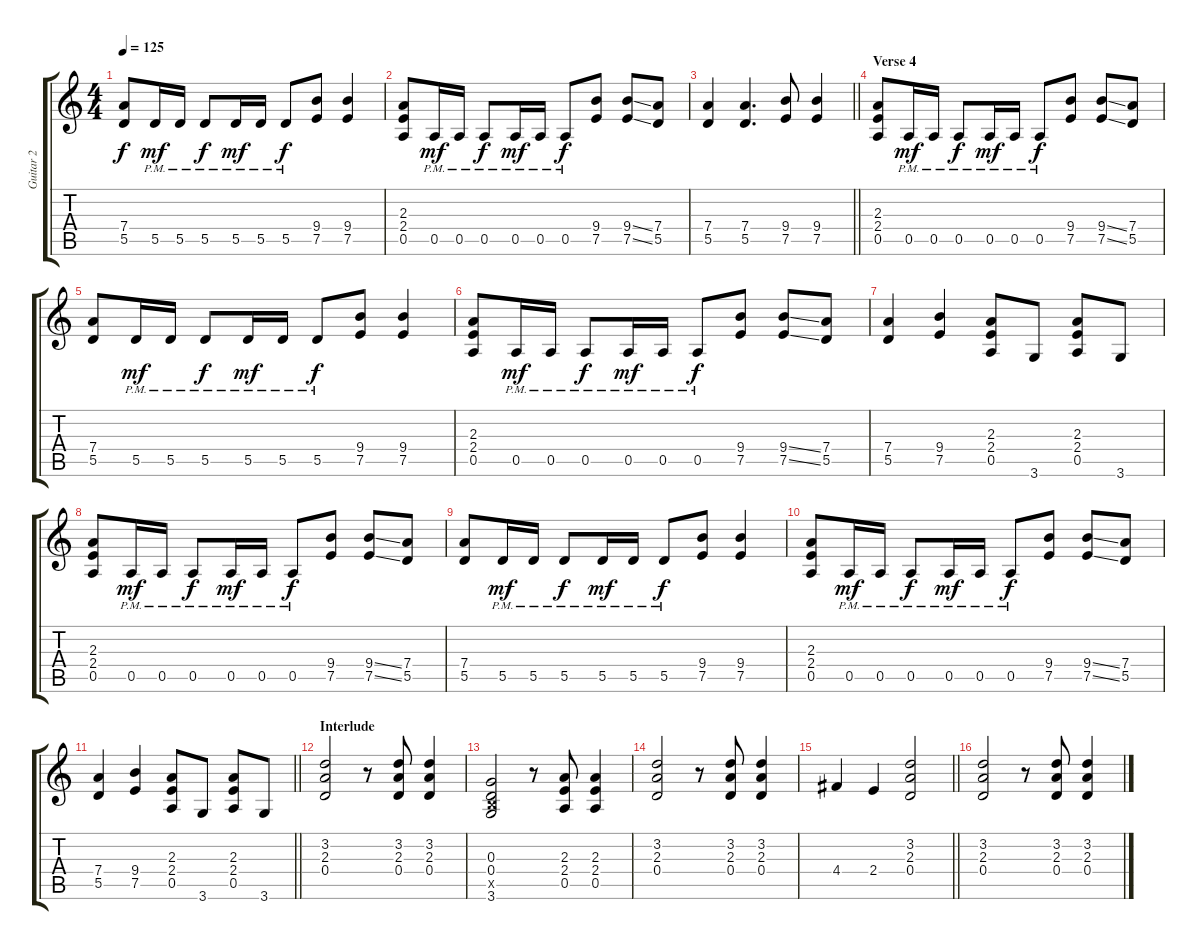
\track ("Guitar 2" "Guitar 2") {instrument distortionguitar}
\staff {score tabs}
\tuning (E4 B3 G3 D3 A2 E2) {hide}
\ts (4 4)
\tempo 125
\clef g2
\ks c
(7.4 5.5).8{dy f} 5.5{pm}.16{dy mf} 5.5{pm}.16 5.5{pm}.8{dy f} 5.5{pm}.16{dy mf} 5.5{pm}.16 5.5{pm}.8{dy f} (9.4 7.5).8 (9.4 7.5).4 |
(2.3 2.4 0.5).8 0.5{pm}.16{dy mf} 0.5{pm}.16 0.5{pm}.8{dy f} 0.5{pm}.16{dy mf} 0.5{pm}.16 0.5{pm}.8{dy f} (9.4 7.5).8 (9.4{ss} 7.5{ss}).8 (7.4 5.5).8 |
\barLineRight lightlight
(7.4 5.5).4 (7.4 5.5).4{d} (9.4 7.5).8 (9.4 7.5).4 |
\section ("" "Verse 4")
(2.3 2.4 0.5).8 0.5{pm}.16{dy mf} 0.5{pm}.16 0.5{pm}.8{dy f} 0.5{pm}.16{dy mf} 0.5{pm}.16 0.5{pm}.8{dy f} (9.4 7.5).8 (9.4{ss} 7.5{ss}).8 (7.4 5.5).8 |
(7.4 5.5).8 5.5{pm}.16{dy mf} 5.5{pm}.16 5.5{pm}.8{dy f} 5.5{pm}.16{dy mf} 5.5{pm}.16 5.5{pm}.8{dy f} (9.4 7.5).8 (9.4 7.5).4 |
(2.3 2.4 0.5).8 0.5{pm}.16{dy mf} 0.5{pm}.16 0.5{pm}.8{dy f} 0.5{pm}.16{dy mf} 0.5{pm}.16 0.5{pm}.8{dy f} (9.4 7.5).8 (9.4{ss} 7.5{ss}).8 (7.4 5.5).8 |
(7.4 5.5).4 (9.4 7.5).4 (2.3 2.4 0.5).8 3.6.8 (2.3 2.4 0.5).8 3.6.8 |
(2.3 2.4 0.5).8 0.5{pm}.16{dy mf} 0.5{pm}.16 0.5{pm}.8{dy f} 0.5{pm}.16{dy mf} 0.5{pm}.16 0.5{pm}.8{dy f} (9.4 7.5).8 (9.4{ss} 7.5{ss}).8 (7.4 5.5).8 |
(7.4 5.5).8 5.5{pm}.16{dy mf} 5.5{pm}.16 5.5{pm}.8{dy f} 5.5{pm}.16{dy mf} 5.5{pm}.16 5.5{pm}.8{dy f} (9.4 7.5).8 (9.4 7.5).4 |
(2.3 2.4 0.5).8 0.5{pm}.16{dy mf} 0.5{pm}.16 0.5{pm}.8{dy f} 0.5{pm}.16{dy mf} 0.5{pm}.16 0.5{pm}.8{dy f} (9.4 7.5).8 (9.4{ss} 7.5{ss}).8 (7.4 5.5).8 |
\barLineRight lightlight
(7.4 5.5).4 (9.4 7.5).4 (2.3 2.4 0.5).8 3.6.8 (2.3 2.4 0.5).8 3.6.8 |
\section ("" "Interlude")
(3.2 2.3 0.4).2 r.8 (3.2 2.3 0.4).8 (3.2 2.3 0.4).4 |
(0.3 0.4 2.5{x} 3.6).2 r.8 (2.3 2.4 0.5).8 (2.3 2.4 0.5).4 |
(3.2 2.3 0.4).2 r.8 (3.2 2.3 0.4).8 (3.2 2.3 0.4).4 |
\barLineRight lightlight
4.4.4 2.4.4 (3.2 2.3 0.4).2 |
(3.2 2.3 0.4).2 r.8 (3.2 2.3 0.4).8 (3.2 2.3 0.4).4
